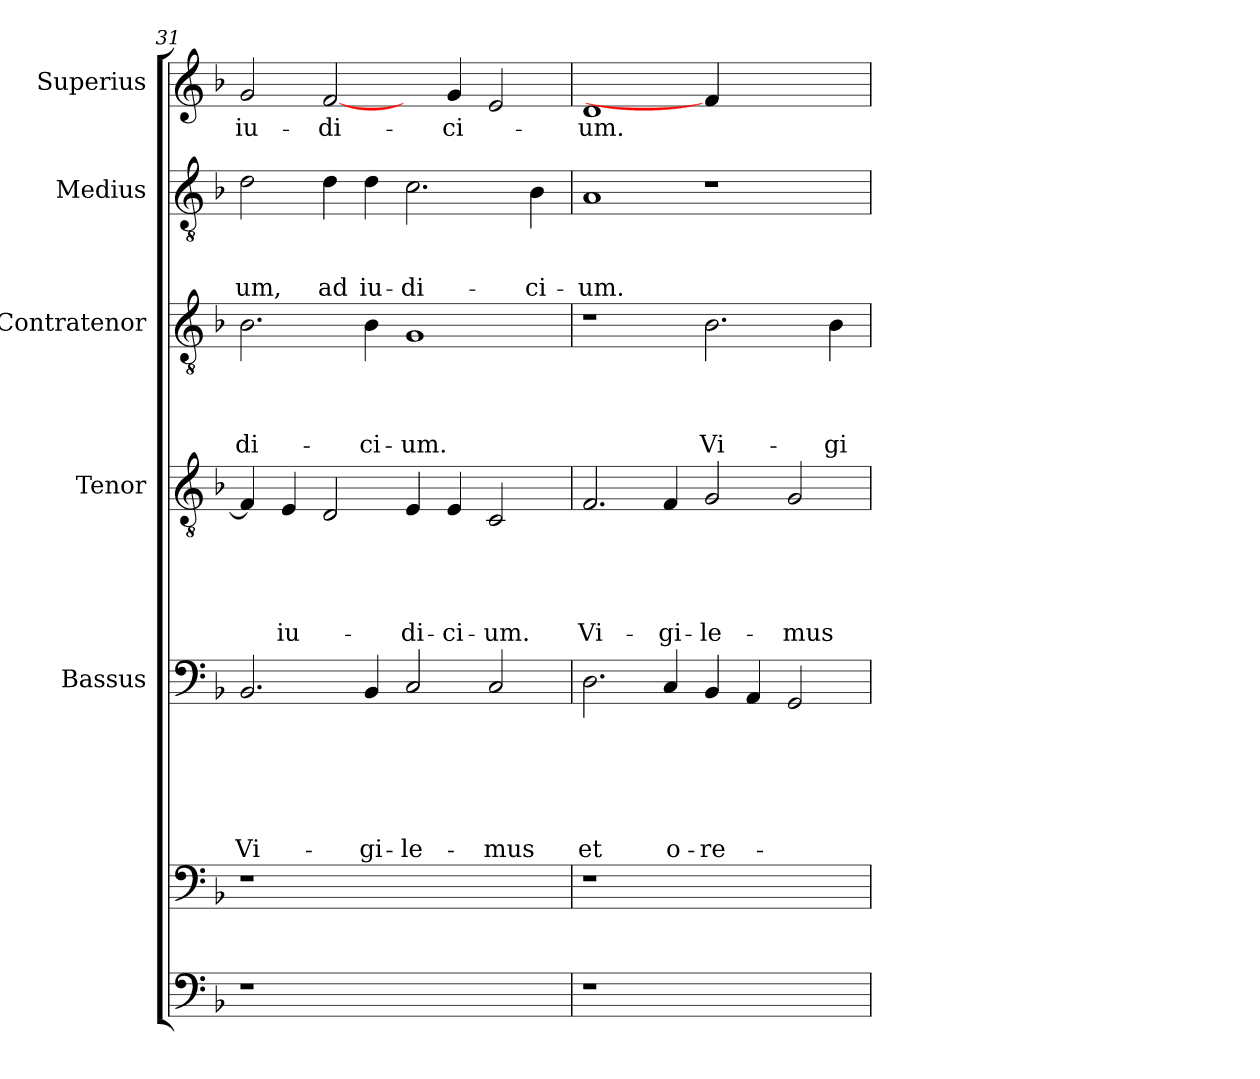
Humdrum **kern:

**kern	**kern	**kern	**text	**text	**text	**text	**text	**text	**kern	**text	**text	**text	**text	**text	**kern	**text	**text	**text	**text	**kern	**text	**text	**text	**kern	**text
*part7	*part6	*part5	*part5	*part5	*part5	*part5	*part5	*part5	*part4	*part4	*part4	*part4	*part4	*part4	*part3	*part3	*part3	*part3	*part3	*part2	*part2	*part2	*part2	*part1	*part1
*staff7	*staff6	*staff5	*staff5	*staff5	*staff5	*staff5	*staff5	*staff5	*staff4	*staff4	*staff4	*staff4	*staff4	*staff4	*staff3	*staff3	*staff3	*staff3	*staff3	*staff2	*staff2	*staff2	*staff2	*staff1	*staff1
*	*	*I"Bassus	*	*	*	*	*	*	*I"Tenor	*	*	*	*	*	*I"Contratenor	*	*	*	*	*I"Medius	*	*	*	*I"Superius	*
!!LO:PB:g=z
*clefF4	*clefF4	*clefF4	*	*	*	*	*	*	*clefGv2	*	*	*	*	*	*clefGv2	*	*	*	*	*clefGv2	*	*	*	*clefG2	*
*k[b-]	*k[b-]	*k[b-]	*	*	*	*	*	*	*k[b-]	*	*	*	*	*	*k[b-]	*	*	*	*	*k[b-]	*	*	*	*k[b-]	*
*F:	*F:	*F:	*	*	*	*	*	*	*F:	*	*	*	*	*	*F:	*	*	*	*	*F:	*	*	*	*F:	*
=31	=31	=31	=31	=31	=31	=31	=31	=31	=31	=31	=31	=31	=31	=31	=31	=31	=31	=31	=31	=31	=31	=31	=31	=31	=31
!	!	!	!	!	!	!	!	!LO:LY:b	!	!	!	!	!	!	!	!	!	!	!LO:LY:b	!	!	!	!LO:LY:b	!	!LO:LY:b
1r	1r	2.BB-/	.	.	.	.	.	Vi-	4F/]	.	.	.	.	.	2.B-\	.	.	.	-di-	2d\	.	.	-um,	2g/	iu-
!	!	!	!	!	!	!	!	!	!	!	!	!	!	!LO:LY:b	!	!	!	!	!	!	!	!	!	!	!
.	.	.	.	.	.	.	.	.	4E/	.	.	.	.	iu-	.	.	.	.	.	.	.	.	.	.	.
!	!	!	!	!	!	!	!	!	!	!	!	!	!	!	!	!	!	!	!	!	!	!	!LO:LY:b	!	!LO:LY:b
.	.	.	.	.	.	.	.	.	2D/	.	.	.	.	.	.	.	.	.	.	4d\	.	.	ad	[2f/	-di-
!	!	!	!	!	!	!	!	!LO:LY:b	!	!	!	!	!	!	!	!	!	!	!LO:LY:b	!	!	!	!LO:LY:b	!	!
.	.	4BB-/	.	.	.	.	.	-gi-	.	.	.	.	.	.	4B-\	.	.	.	-ci-	4d\	.	.	iu-	.	.
!	!	!	!	!	!	!	!	!LO:LY:b	!	!	!	!	!	!LO:LY:b	!	!	!	!	!LO:LY:b	!	!	!	!LO:LY:b	!	!
1ryy	1ryy	2C/	.	.	.	.	.	-le-	4E/	.	.	.	.	-di-	1G	.	.	.	-um.	2.c\	.	.	-di-	4ryy	.
!	!	!	!	!	!	!	!	!	!	!	!	!	!	!LO:LY:b	!	!	!	!	!	!	!	!	!	!	!LO:LY:b
.	.	.	.	.	.	.	.	.	4E/	.	.	.	.	-ci-	.	.	.	.	.	.	.	.	.	4g/	-ci-
!	!	!	!	!	!	!	!	!LO:LY:b	!	!	!	!	!	!LO:LY:b	!	!	!	!	!	!	!	!	!	!	!
.	.	2C/	.	.	.	.	.	-mus	2C/	.	.	.	.	-um.	.	.	.	.	.	.	.	.	.	2e/	.
!	!	!	!	!	!	!	!	!	!	!	!	!	!	!	!	!	!	!	!	!	!	!	!LO:LY:b	!	!
.	.	.	.	.	.	.	.	.	.	.	.	.	.	.	.	.	.	.	.	4B-\	.	.	-ci-	.	.
=32	=32	=32	=32	=32	=32	=32	=32	=32	=32	=32	=32	=32	=32	=32	=32	=32	=32	=32	=32	=32	=32	=32	=32	=32	=32
!	!	!	!	!	!	!	!	!LO:LY:b	!	!	!	!	!	!LO:LY:b	!	!	!	!	!	!	!	!	!LO:LY:b	!	!LO:LY:b
1r	1r	2.D\	.	.	.	.	.	et	2.F/	.	.	.	.	Vi-	1r	.	.	.	.	1A	.	.	-um.	1d	-um.
!	!	!	!	!	!	!	!	!LO:LY:b	!	!	!	!	!	!LO:LY:b	!	!	!	!	!	!	!	!	!	!	!
.	.	4C/	.	.	.	.	.	o-	4F/	.	.	.	.	-gi-	.	.	.	.	.	.	.	.	.	.	.
!	!	!	!	!	!	!	!	!LO:LY:b	!	!	!	!	!	!LO:LY:b	!	!	!	!	!LO:LY:b	!	!	!	!	!	!
1ryy	1ryy	4BB-/	.	.	.	.	.	-re-	2G/	.	.	.	.	-le-	2.B-\	.	.	.	Vi-	1r	.	.	.	4f/]	.
.	.	4AA/	.	.	.	.	.	.	.	.	.	.	.	.	.	.	.	.	.	.	.	.	.	2.ryy	.
!	!	!	!	!	!	!	!	!	!	!	!	!	!	!LO:LY:b	!	!	!	!	!	!	!	!	!	!	!
.	.	2GG/	.	.	.	.	.	.	2G/	.	.	.	.	-mus	.	.	.	.	.	.	.	.	.	.	.
!	!	!	!	!	!	!	!	!	!	!	!	!	!	!	!	!	!	!	!LO:LY:b	!	!	!	!	!	!
.	.	.	.	.	.	.	.	.	.	.	.	.	.	.	4B-\	.	.	.	-gi-	.	.	.	.	.	.
=	=	=	=	=	=	=	=	=	=	=	=	=	=	=	=	=	=	=	=	=	=	=	=	=	=
*-	*-	*-	*-	*-	*-	*-	*-	*-	*-	*-	*-	*-	*-	*-	*-	*-	*-	*-	*-	*-	*-	*-	*-	*-	*-
